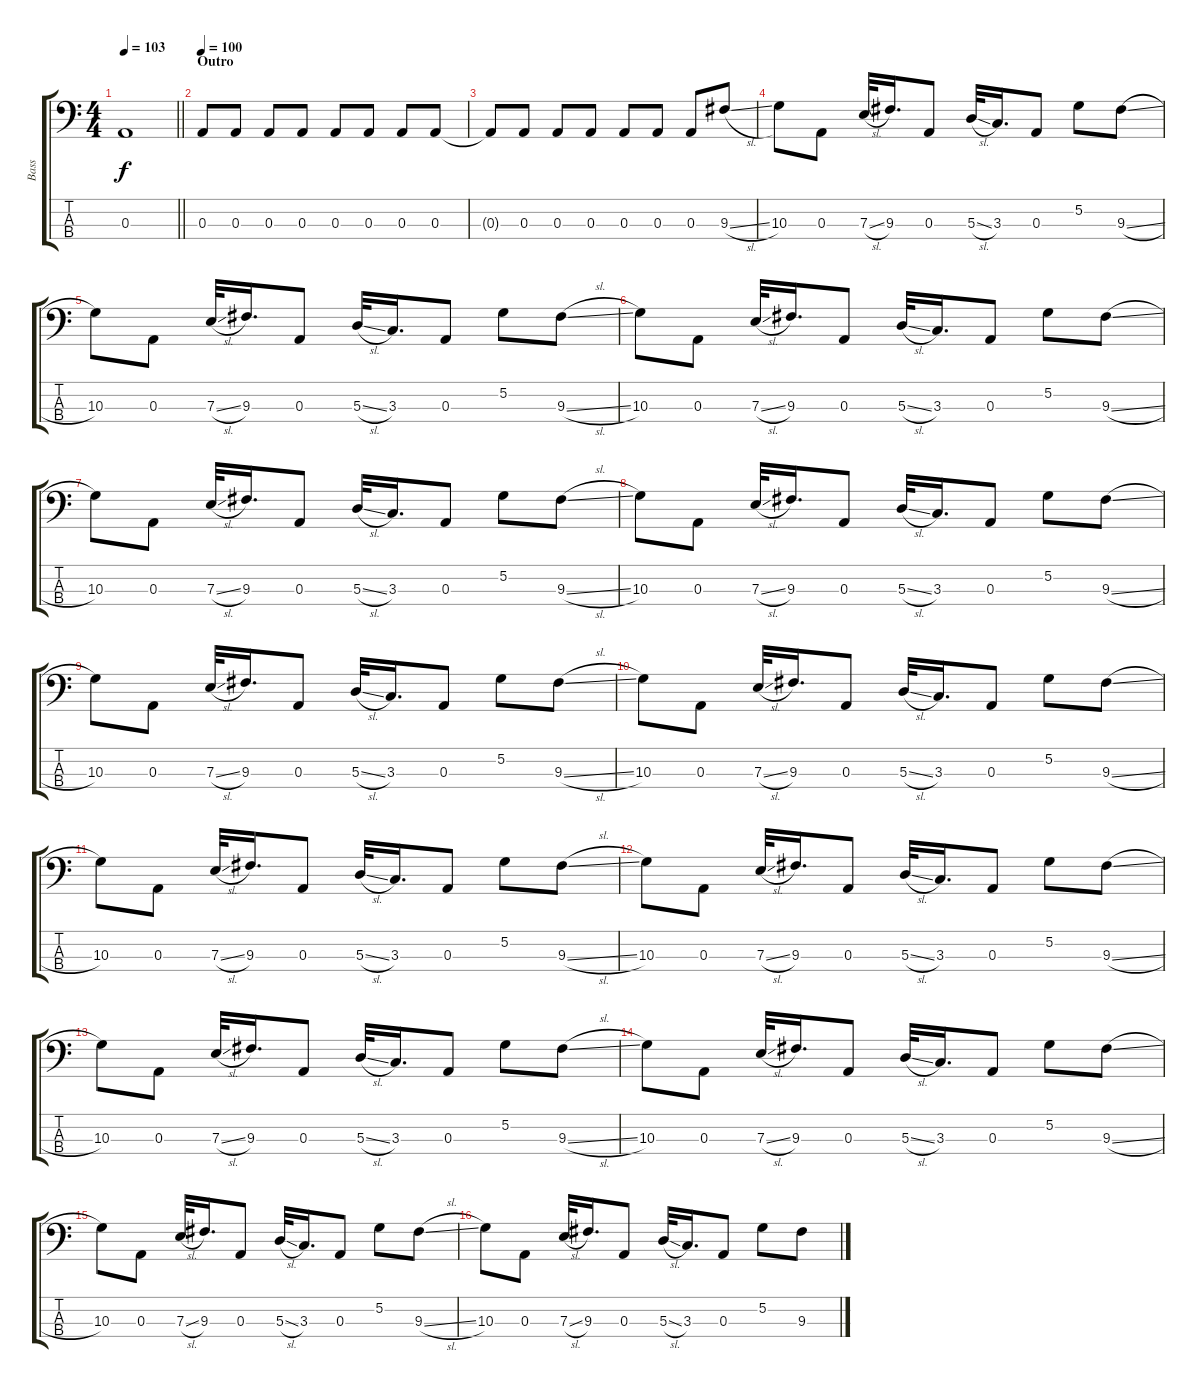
\track ("Bass" "Bass") {instrument electricbassfinger}
\staff {score tabs}
\tuning (G2 D2 A1 E1) {hide}
\ts (4 4)
\tempo 103
\clef f4
\barLineRight lightlight
\ks c
0.3{t}.1{dy f} |
\section ("" "Outro")
\tempo 100
0.3.8 0.3.8 0.3.8 0.3.8 0.3.8 0.3.8 0.3.8 0.3.8 |
0.3{t}.8 0.3.8 0.3.8 0.3.8 0.3.8 0.3.8 0.3.8 9.3{sl}.8 |
10.3.8 0.3.8 7.3{sl}.32 9.3.16{d} 0.3.8 5.3{sl}.32 3.3.16{d} 0.3.8 5.2.8 9.3{sl}.8 |
10.3.8 0.3.8 7.3{sl}.32 9.3.16{d} 0.3.8 5.3{sl}.32 3.3.16{d} 0.3.8 5.2.8 9.3{sl}.8 |
10.3.8 0.3.8 7.3{sl}.32 9.3.16{d} 0.3.8 5.3{sl}.32 3.3.16{d} 0.3.8 5.2.8 9.3{sl}.8 |
10.3.8 0.3.8 7.3{sl}.32 9.3.16{d} 0.3.8 5.3{sl}.32 3.3.16{d} 0.3.8 5.2.8 9.3{sl}.8 |
10.3.8 0.3.8 7.3{sl}.32 9.3.16{d} 0.3.8 5.3{sl}.32 3.3.16{d} 0.3.8 5.2.8 9.3{sl}.8 |
10.3.8 0.3.8 7.3{sl}.32 9.3.16{d} 0.3.8 5.3{sl}.32 3.3.16{d} 0.3.8 5.2.8 9.3{sl}.8 |
10.3.8 0.3.8 7.3{sl}.32 9.3.16{d} 0.3.8 5.3{sl}.32 3.3.16{d} 0.3.8 5.2.8 9.3{sl}.8 |
10.3.8 0.3.8 7.3{sl}.32 9.3.16{d} 0.3.8 5.3{sl}.32 3.3.16{d} 0.3.8 5.2.8 9.3{sl}.8 |
10.3.8 0.3.8 7.3{sl}.32 9.3.16{d} 0.3.8 5.3{sl}.32 3.3.16{d} 0.3.8 5.2.8 9.3{sl}.8 |
10.3.8 0.3.8 7.3{sl}.32 9.3.16{d} 0.3.8 5.3{sl}.32 3.3.16{d} 0.3.8 5.2.8 9.3{sl}.8 |
10.3.8 0.3.8 7.3{sl}.32 9.3.16{d} 0.3.8 5.3{sl}.32 3.3.16{d} 0.3.8 5.2.8 9.3{sl}.8 |
10.3.8 0.3.8 7.3{sl}.32 9.3.16{d} 0.3.8 5.3{sl}.32 3.3.16{d} 0.3.8 5.2.8 9.3{sl}.8 |
10.3.8 0.3.8 7.3{sl}.32 9.3.16{d} 0.3.8 5.3{sl}.32 3.3.16{d} 0.3.8 5.2.8 9.3{sl}.8
